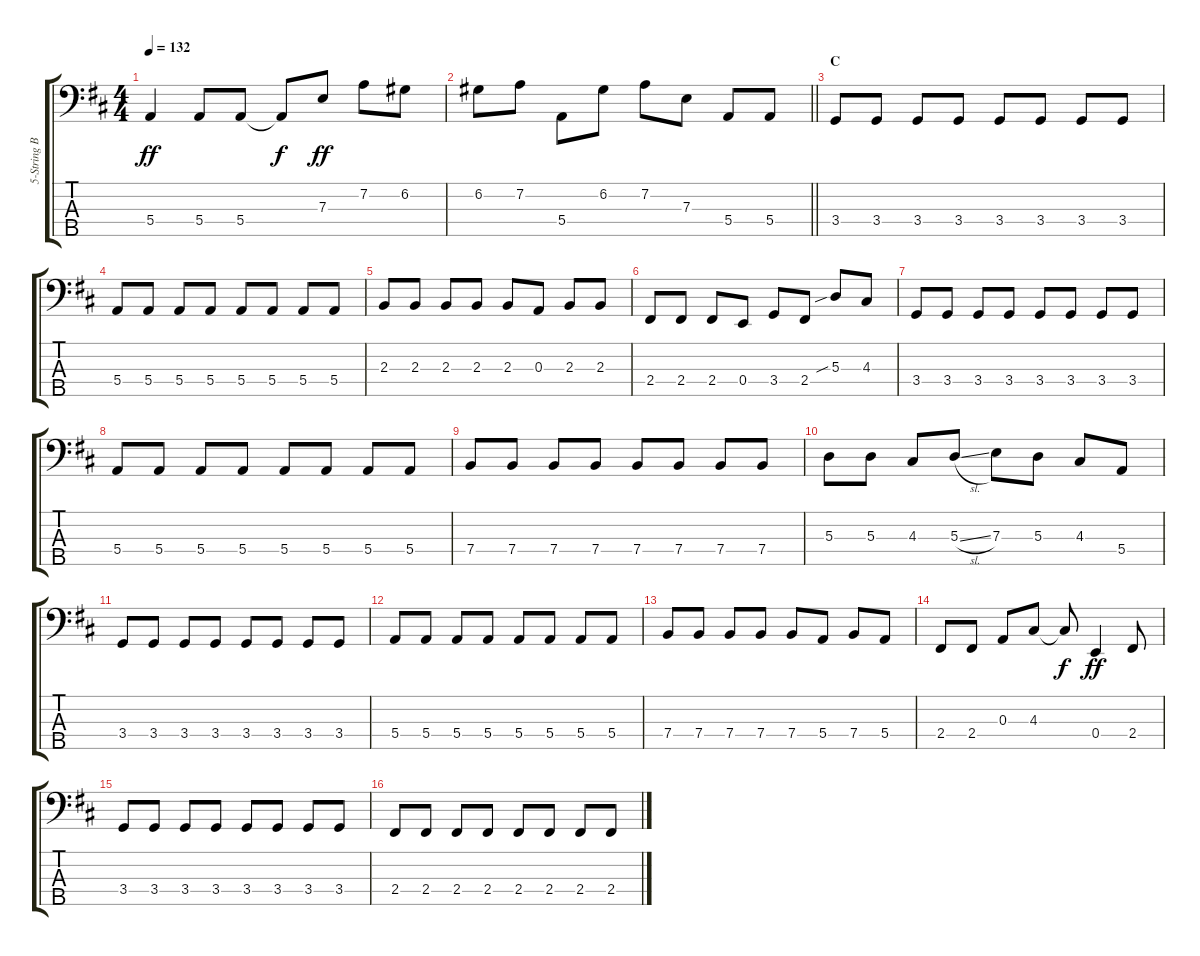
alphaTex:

\track ("5-String Bass" "5-String B") {instrument electricbasspick}
\staff {score tabs}
\tuning (G2 D2 A1 E1 B0) {hide}
\ts (4 4)
\tempo 132
\clef f4
\ks d
5.4.4{dy ff} 5.4.8 5.4.8 5.4{t}.8{dy f} 7.3.8{dy ff} 7.2.8 6.2.8 |
\barLineRight lightlight
6.2.8 7.2.8 5.4.8 6.2.8 7.2.8 7.3.8 5.4.8 5.4.8 |
\section ("" "C")
3.4.8 3.4.8 3.4.8 3.4.8 3.4.8 3.4.8 3.4.8 3.4.8 |
5.4.8 5.4.8 5.4.8 5.4.8 5.4.8 5.4.8 5.4.8 5.4.8 |
2.3.8 2.3.8 2.3.8 2.3.8 2.3.8 0.3.8 2.3.8 2.3.8 |
2.4.8 2.4.8 2.4.8 0.4.8 3.4.8 2.4.8 5.3{sib}.8 4.3.8 |
3.4.8 3.4.8 3.4.8 3.4.8 3.4.8 3.4.8 3.4.8 3.4.8 |
5.4.8 5.4.8 5.4.8 5.4.8 5.4.8 5.4.8 5.4.8 5.4.8 |
7.4.8 7.4.8 7.4.8 7.4.8 7.4.8 7.4.8 7.4.8 7.4.8 |
5.3.8 5.3.8 4.3.8 5.3{sl}.8 7.3.8 5.3.8 4.3.8 5.4.8 |
3.4.8 3.4.8 3.4.8 3.4.8 3.4.8 3.4.8 3.4.8 3.4.8 |
5.4.8 5.4.8 5.4.8 5.4.8 5.4.8 5.4.8 5.4.8 5.4.8 |
7.4.8 7.4.8 7.4.8 7.4.8 7.4.8 5.4.8 7.4.8 5.4.8 |
2.4.8 2.4.8 0.3.8 4.3.8 4.3{t}.8{dy f} 0.4.4{dy ff} 2.4.8 |
3.4.8 3.4.8 3.4.8 3.4.8 3.4.8 3.4.8 3.4.8 3.4.8 |
2.4.8 2.4.8 2.4.8 2.4.8 2.4.8 2.4.8 2.4.8 2.4.8
